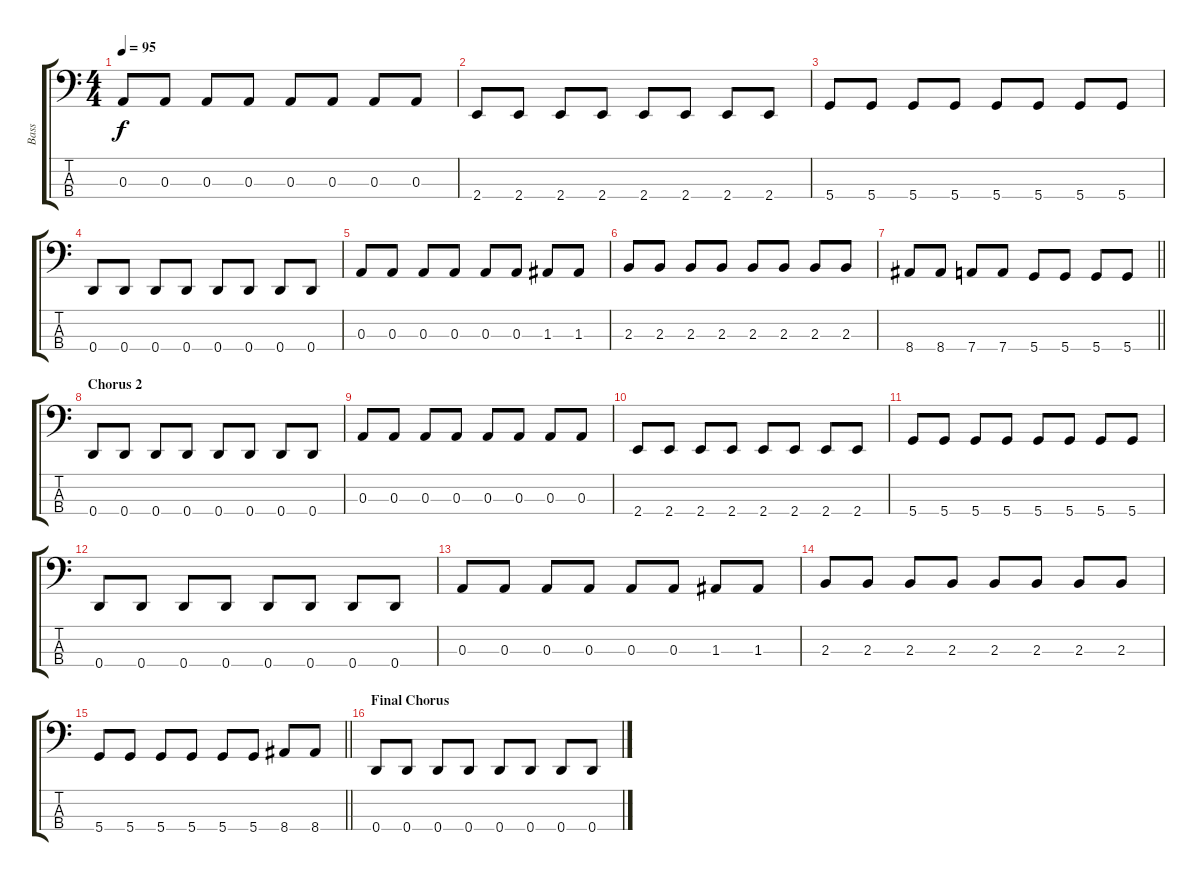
\track ("Bass" "Bass") {instrument electricbassfinger}
\staff {score tabs}
\tuning (G2 D2 A1 D1) {hide}
\ts (4 4)
\tempo 95
\clef f4
\ks c
0.3.8{dy f} 0.3.8 0.3.8 0.3.8 0.3.8 0.3.8 0.3.8 0.3.8 |
2.4.8 2.4.8 2.4.8 2.4.8 2.4.8 2.4.8 2.4.8 2.4.8 |
5.4.8 5.4.8 5.4.8 5.4.8 5.4.8 5.4.8 5.4.8 5.4.8 |
0.4.8 0.4.8 0.4.8 0.4.8 0.4.8 0.4.8 0.4.8 0.4.8 |
0.3.8 0.3.8 0.3.8 0.3.8 0.3.8 0.3.8 1.3.8 1.3.8 |
2.3.8 2.3.8 2.3.8 2.3.8 2.3.8 2.3.8 2.3.8 2.3.8 |
\barLineRight lightlight
8.4.8 8.4.8 7.4.8 7.4.8 5.4.8 5.4.8 5.4.8 5.4.8 |
\section ("" "Chorus 2")
0.4.8{volume 16} 0.4.8 0.4.8 0.4.8 0.4.8 0.4.8 0.4.8 0.4.8 |
0.3.8 0.3.8 0.3.8 0.3.8 0.3.8 0.3.8 0.3.8 0.3.8 |
2.4.8 2.4.8 2.4.8 2.4.8 2.4.8 2.4.8 2.4.8 2.4.8 |
5.4.8 5.4.8 5.4.8 5.4.8 5.4.8 5.4.8 5.4.8 5.4.8 |
0.4.8 0.4.8 0.4.8 0.4.8 0.4.8 0.4.8 0.4.8 0.4.8 |
0.3.8 0.3.8 0.3.8 0.3.8 0.3.8 0.3.8 1.3.8 1.3.8 |
2.3.8 2.3.8 2.3.8 2.3.8 2.3.8 2.3.8 2.3.8 2.3.8 |
\barLineRight lightlight
5.4.8 5.4.8 5.4.8 5.4.8 5.4.8 5.4.8 8.4.8 8.4.8 |
\section ("" "Final Chorus")
0.4.8{volume 16} 0.4.8 0.4.8 0.4.8 0.4.8 0.4.8 0.4.8 0.4.8
